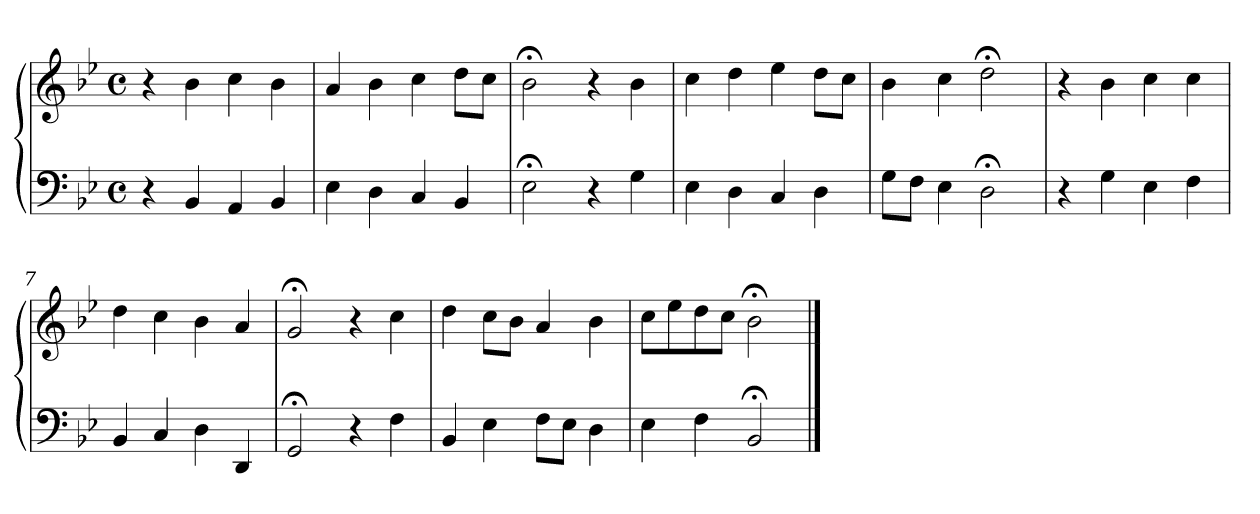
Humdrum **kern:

**kern	**kern
*part1	*part1
*staff2	*staff1
*clefF4	*clefG2
*k[b-e-]	*k[b-e-]
*M4/4	*M4/4
*met(c)	*met(c)
=1	=1
4r	4r
4BB-	4b-
4AA	4cc
4BB-	4b-
=2	=2
4E-	4a
4D	4b-
4C	4cc
4BB-	8ddL
.	8ccJ
=3	=3
2E-;<	2b-;<
4r	4r
4G	4b-
=4	=4
4E-	4cc
4D	4dd
4C	4ee-
4D	8ddL
.	8ccJ
=5	=5
8GL	4b-
8FJ	.
4E-	4cc
2D;<	2dd;<
=6	=6
4r	4r
4G	4b-
4E-	4cc
4F	4cc
=7	=7
4BB-	4dd
4C	4cc
4D	4b-
4DD	4a
!!LO:LB:g=z
=8	=8
2GG;<	2g;<
4r	4r
4F	4cc
=9	=9
4BB-	4dd
4E-	8ccL
.	8b-J
8FL	4a
8E-J	.
4D	4b-
=10	=10
4E-	8ccL
.	8ee-
4F	8dd
.	8ccJ
2BB-;<	2b-;<
==	==
*-	*-
